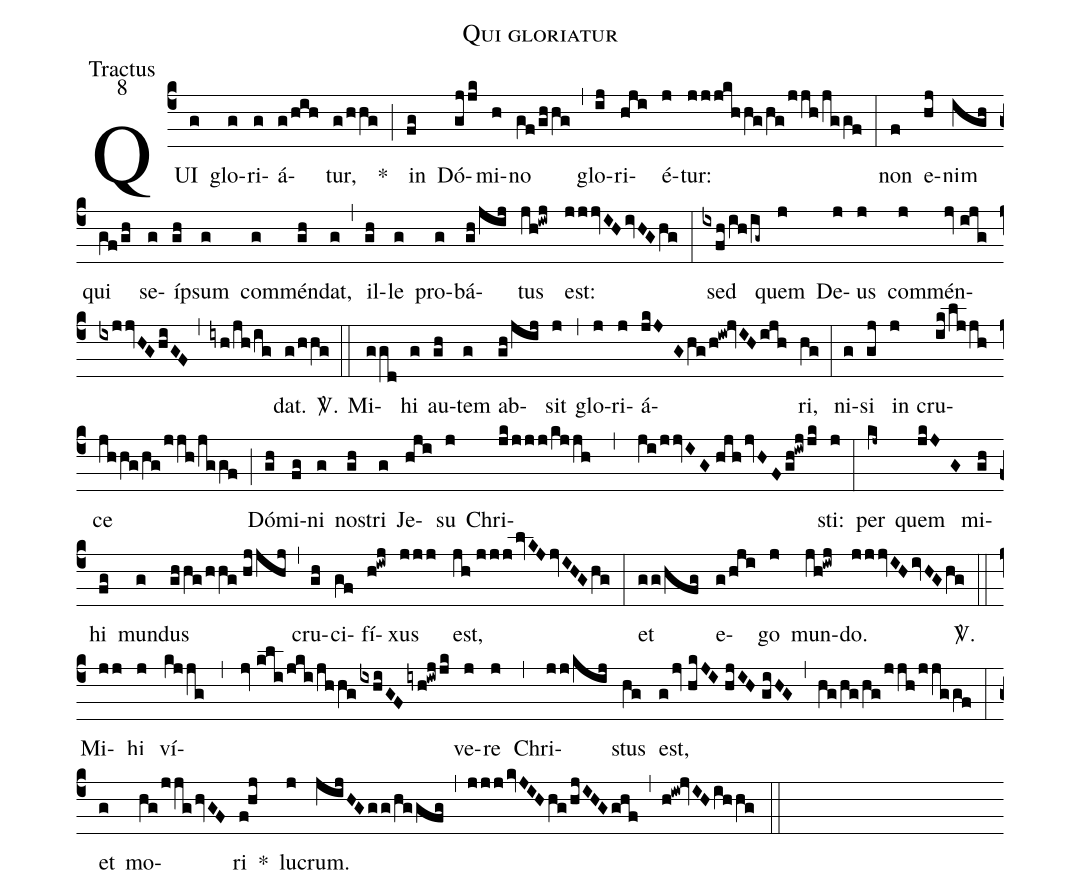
name:Qui gloriatur;
office-part:Tractus;
mode:8;
%%
(c4) QUI(g) glo(g)ri(g)á(g/hih)tur,(g/hhg) *(;) in(fg) Dó(gjjk)mi(h)no(gf/ghhg) (,) glo(ij)ri(hji)é(j)tur:(jjjkhhg/hg/jjh/jggf) (:) non(f) e(hj)nim(igh) qui(gf/gh) se(g)íp(gh)sum(g) com(g)mén(gh)dat,(g) (,) il(gh)le(g) pro(g)bá(gh/jij)tus(jh!iwj) est:(jjjvIHivHGhg) (:) sed(ixfh/ih/ig~) quem(j) De(j)us(j) com(j)mén(jv//ijg/ixjjvHGhiGF,iyh/jh/ig)dat.(g/hhg) <sp>V/</sp>.(::) Mi(ggd)hi(g) au(gh)tem(g) ab(gh/jij)sit(j) (,) glo(j)ri(j)á(jkJGhg/h!iw!jvIHijh)ri,(hg) (:) ni(g)si(gj) in(j) cru(ik/ljjh)ce(jhhg/hg/jjh/jggf) (;) Dó(gh)mi(fg)ni(g) no(gh)stri(g) Je(hji)su(j) Chri(jk/jjj/kjjh , ji/jjvIG//hjhjvHFgh!iwjjk)sti:(j) (:) per(kj~) quem(jkJG) mi(gh)hi(fg) mun(g)dus(ghhg/hhg//hjjhj) (,) cru(gh)ci(gf)fí(h!iwj)xus(jjj) est,(jh//jjjlvKJjvIHGhg) (:) et(gg/hfg) e(g/hji)go(j) mun(jh!iwj)do.(jjjvIHivHGhg) <sp>V/</sp>.(::) Mi(jj)hi(j) ví(kjjg,jv//kli/jki/jhhg/ixhiGF/iyh!iwjjk)ve(j)re(j) (,) Chri(jj/kij)stus(hg) est,(gjv//hkJI//hjIH//giHG) (,) (hg/hg/hg/jjh/jjggf) (:) et(g) mo(hg/jjghvGF)ri(f!hj) *() lu(j)crum.(jijHG/gg/hggfg) (,) (jjjkvJIHhg/hjIHGghf) (,) (h!iw!jvIHihhg) (::)
